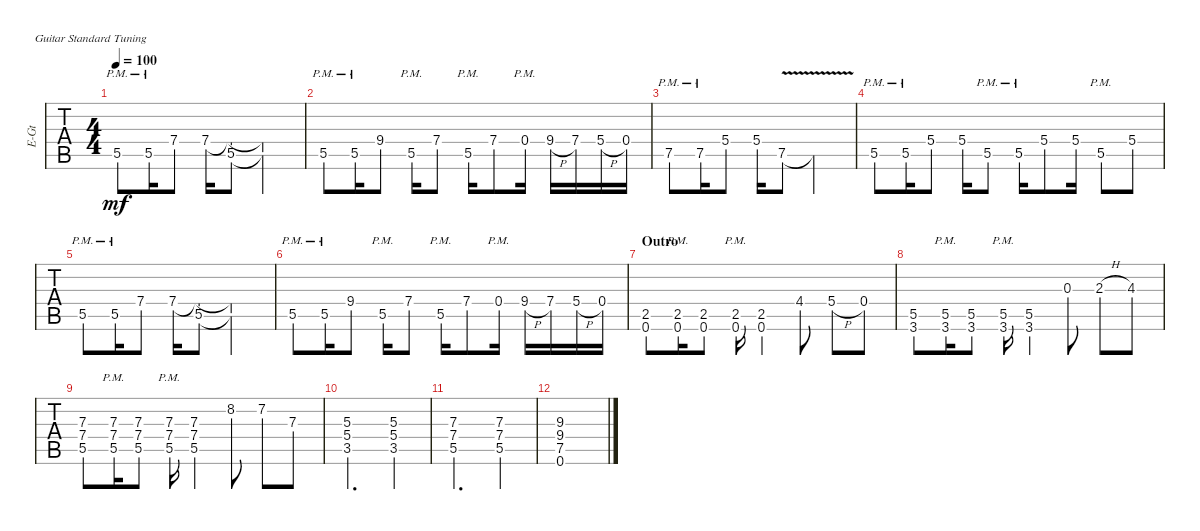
\defaultSystemsLayout 4
\bracketExtendMode groupsimilarinstruments
\otherSystemsTrackNameOrientation horizontal
\track ("Matthew" "E-Gt") {instrument distortionguitar}
\staff {tabs}
\tuning (E4 B3 G3 D3 A2 E2)
\ts (4 4)
\tempo 100
\clef g2
\ks c
5.5{pm}.8{dy mf} 5.5{pm}.16 7.4.8 7.4.16 (5.5 7.4{t}).8 (5.5{t} 7.4{t}).2 |
5.5{pm}.8 5.5{pm}.16 9.4.8 5.5{pm}.16 7.4.8 5.5{pm}.16 7.4.8 0.4{pm}.16 9.4{h}.16 7.4.16 5.4{h}.16 0.4.16 |
7.5{pm}.8 7.5{pm}.16 5.4.8 5.4.16 7.5{v}.8 7.5{v t}.2 |
5.5{pm}.8 5.5{pm}.16 5.4.8 5.4.16 5.5{pm}.8 5.5{pm}.16 5.4.8 5.4.16 5.5{pm}.8 5.4.8 |
5.5{pm}.8 5.5{pm}.16 7.4.8 7.4.16 (5.5 7.4{t}).8 (5.5{t} 7.4{t}).2 |
5.5{pm}.8 5.5{pm}.16 9.4.8 5.5{pm}.16 7.4.8 5.5{pm}.16 7.4.8 0.4{pm}.16 9.4{h}.16 7.4.16 5.4{h}.16 0.4.16 |
\section ("" "Outro")
(0.6 2.5).8 (0.6{pm} 2.5{pm}).16 (0.6 2.5).8 (0.6{pm} 2.5{pm}).16 (0.6 2.5).4 4.4{acc #}.8 5.4{h}.8 0.4.8 |
(3.6 5.5).8 (3.6{pm} 5.5{pm}).16 (3.6 5.5).8 (3.6{pm} 5.5{pm}).16 (3.6 5.5).4 0.3.8 2.3{h}.8 4.3.8 |
(5.5 7.4 7.3).8 (5.5{pm} 7.4{pm} 7.3{pm}).16 (5.5 7.4 7.3).8 (5.5{pm} 7.4{pm} 7.3{pm}).16 (5.5 7.4 7.3).4 8.2.8 7.2{acc #}.8 7.3.8 |
(3.5 5.4 5.3).2{d} (3.5 5.4 5.3).4 |
(5.5 7.4 7.3).2{d} (5.5 7.4 7.3).4 |
(7.5 9.4 9.3 0.6).1
